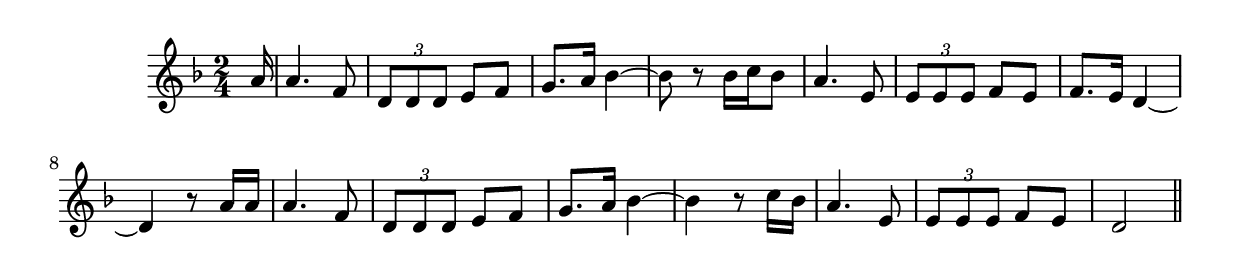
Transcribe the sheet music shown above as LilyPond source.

\version "2.19.49"
%{\header {
  title = "Angel de Mis Amores (Mexico)"
  composer = "anonymous"
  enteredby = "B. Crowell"
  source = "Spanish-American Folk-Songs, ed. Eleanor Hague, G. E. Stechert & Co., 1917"
}%}
\score{{\key d \minor
\time 2/4
%{\tempo 4=60
%}\relative a' {
\partial 16
a16 | a4. f8 | \tuplet 3/2 {d8 d d} e f | g8. a16 bes4~ | bes8 r bes16 c bes8 |
a4. e8 | \tuplet 3/2 {e8 e e} f e | f8. e16 d4~ | d4 r8 a'16 a |
a4. f8 | \tuplet 3/2 {d8 d d} e f | g8. a16 bes4~ | bes4 r8 c16 bes | 
a4. e8 | \tuplet 3/2 {e8 e e} f e | d2 \bar "||"
}

}}